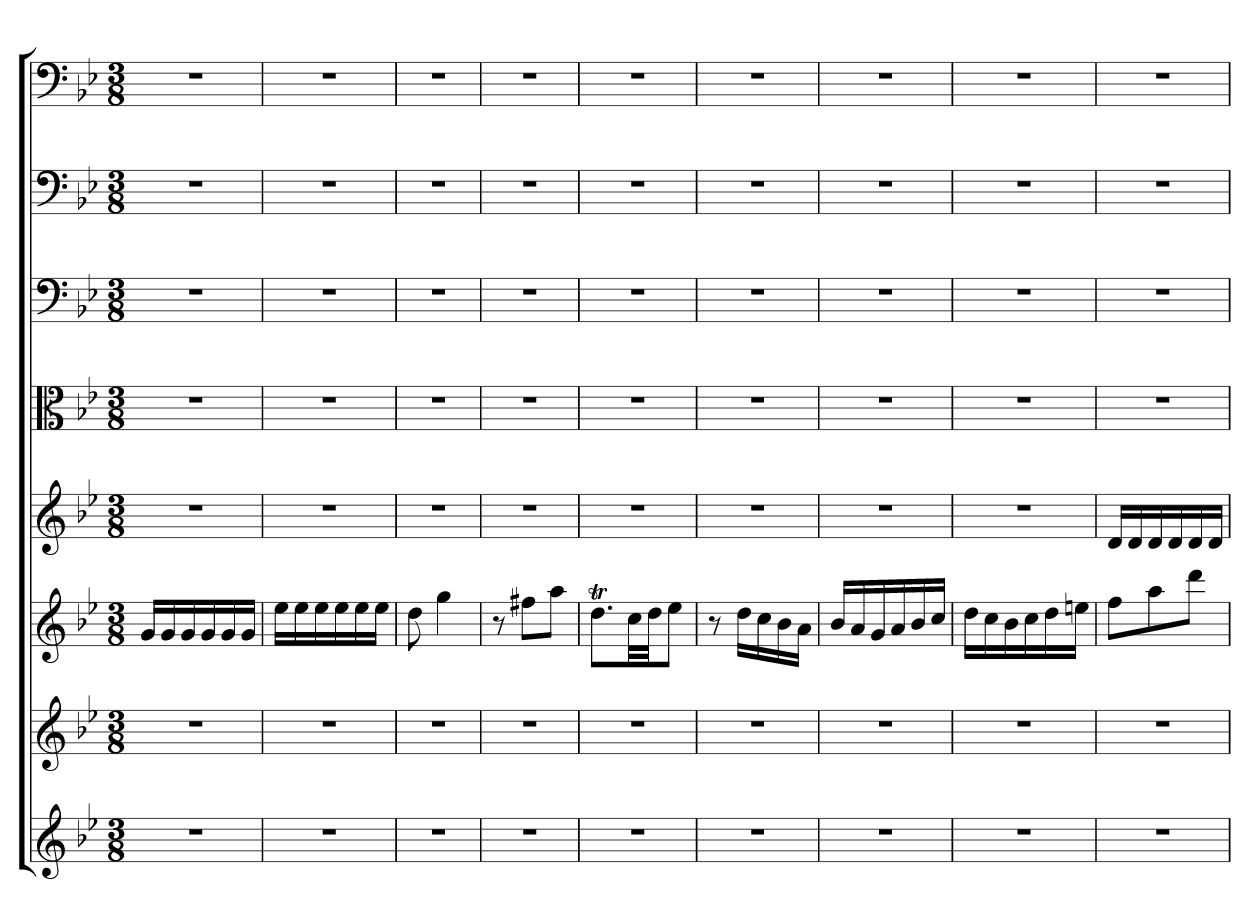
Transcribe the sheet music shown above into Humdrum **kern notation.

**kern	**kern	**kern	**kern	**kern	**kern	**kern	**kern
*part8	*part7	*part6	*part5	*part4	*part3	*part2	*part1
*staff8	*staff7	*staff6	*staff5	*staff4	*staff3	*staff2	*staff1
*clefG2	*clefG2	*clefG2	*clefG2	*clefC3	*clefF4	*clefF4	*clefF4
*k[b-e-]	*k[b-e-]	*k[b-e-]	*k[b-e-]	*k[b-e-]	*k[b-e-]	*k[b-e-]	*k[b-e-]
*g:	*g:	*g:	*g:	*g:	*g:	*g:	*g:
*M3/8	*M3/8	*M3/8	*M3/8	*M3/8	*M3/8	*M3/8	*M3/8
=1	=1	=1	=1	=1	=1	=1	=1
4.r	4.r	16g/LL	4.r	4.r	4.r	4.r	4.r
.	.	16g/	.	.	.	.	.
.	.	16g/	.	.	.	.	.
.	.	16g/	.	.	.	.	.
.	.	16g/	.	.	.	.	.
.	.	16g/JJ	.	.	.	.	.
=2	=2	=2	=2	=2	=2	=2	=2
4.r	4.r	16ee-\LL	4.r	4.r	4.r	4.r	4.r
.	.	16ee-\	.	.	.	.	.
.	.	16ee-\	.	.	.	.	.
.	.	16ee-\	.	.	.	.	.
.	.	16ee-\	.	.	.	.	.
.	.	16ee-\JJ	.	.	.	.	.
=3	=3	=3	=3	=3	=3	=3	=3
4.r	4.r	8dd\	4.r	4.r	4.r	4.r	4.r
.	.	4gg\	.	.	.	.	.
=4	=4	=4	=4	=4	=4	=4	=4
4.r	4.r	8r	4.r	4.r	4.r	4.r	4.r
.	.	8ff#X\L	.	.	.	.	.
.	.	8aa\J	.	.	.	.	.
=5	=5	=5	=5	=5	=5	=5	=5
4.r	4.r	8.ddt\L	4.r	4.r	4.r	4.r	4.r
.	.	32cc\LL	.	.	.	.	.
.	.	32dd\JJ	.	.	.	.	.
.	.	8ee-\J	.	.	.	.	.
=6	=6	=6	=6	=6	=6	=6	=6
4.r	4.r	8r	4.r	4.r	4.r	4.r	4.r
.	.	16dd\LL	.	.	.	.	.
.	.	16cc\	.	.	.	.	.
.	.	16b-\	.	.	.	.	.
.	.	16a\JJ	.	.	.	.	.
=7	=7	=7	=7	=7	=7	=7	=7
4.r	4.r	16b-/LL	4.r	4.r	4.r	4.r	4.r
.	.	16a/	.	.	.	.	.
.	.	16g/	.	.	.	.	.
.	.	16a/	.	.	.	.	.
.	.	16b-/	.	.	.	.	.
.	.	16cc/JJ	.	.	.	.	.
=8	=8	=8	=8	=8	=8	=8	=8
4.r	4.r	16dd\LL	4.r	4.r	4.r	4.r	4.r
.	.	16cc\	.	.	.	.	.
.	.	16b-\	.	.	.	.	.
.	.	16cc\	.	.	.	.	.
.	.	16dd\	.	.	.	.	.
.	.	16een\JJ	.	.	.	.	.
=9	=9	=9	=9	=9	=9	=9	=9
4.r	4.r	8ff\L	16d/LL	4.r	4.r	4.r	4.r
.	.	.	16d/	.	.	.	.
.	.	8aa\	16d/	.	.	.	.
.	.	.	16d/	.	.	.	.
.	.	8ddd\J	16d/	.	.	.	.
.	.	.	16d/JJ	.	.	.	.
=	=	=	=	=	=	=	=
*-	*-	*-	*-	*-	*-	*-	*-
